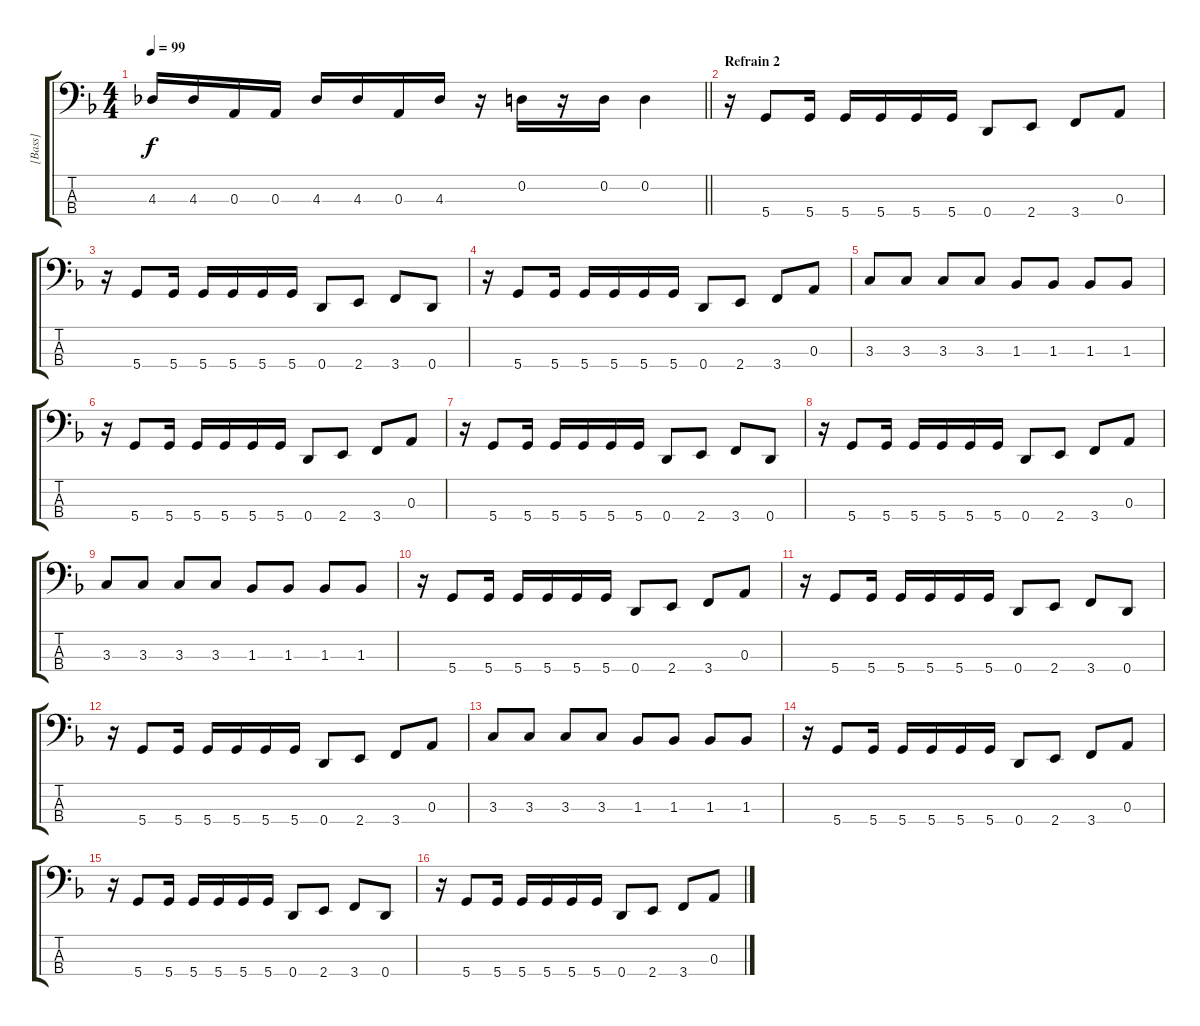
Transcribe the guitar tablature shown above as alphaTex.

\track ("[Bass]" "[Bass]") {instrument electricbassfinger}
\staff {score tabs}
\tuning (G2 D2 A1 D1) {hide}
\ts (4 4)
\tempo 99
\clef f4
\barLineRight lightlight
\ks dminor
4.3.16{dy f} 4.3.16 0.3.16 0.3.16 4.3.16 4.3.16 0.3.16 4.3.16 r.16 0.2.16 r.16 0.2.16 0.2.4 |
\section ("" "Refrain 2")
r.16 5.4.8 5.4.16 5.4.16 5.4.16 5.4.16 5.4.16 0.4.8 2.4.8 3.4.8 0.3.8 |
r.16 5.4.8 5.4.16 5.4.16 5.4.16 5.4.16 5.4.16 0.4.8 2.4.8 3.4.8 0.4.8 |
r.16 5.4.8 5.4.16 5.4.16 5.4.16 5.4.16 5.4.16 0.4.8 2.4.8 3.4.8 0.3.8 |
3.3.8 3.3.8 3.3.8 3.3.8 1.3.8 1.3.8 1.3.8 1.3.8 |
r.16 5.4.8 5.4.16 5.4.16 5.4.16 5.4.16 5.4.16 0.4.8 2.4.8 3.4.8 0.3.8 |
r.16 5.4.8 5.4.16 5.4.16 5.4.16 5.4.16 5.4.16 0.4.8 2.4.8 3.4.8 0.4.8 |
r.16 5.4.8 5.4.16 5.4.16 5.4.16 5.4.16 5.4.16 0.4.8 2.4.8 3.4.8 0.3.8 |
3.3.8 3.3.8 3.3.8 3.3.8 1.3.8 1.3.8 1.3.8 1.3.8 |
r.16 5.4.8 5.4.16 5.4.16 5.4.16 5.4.16 5.4.16 0.4.8 2.4.8 3.4.8 0.3.8 |
r.16 5.4.8 5.4.16 5.4.16 5.4.16 5.4.16 5.4.16 0.4.8 2.4.8 3.4.8 0.4.8 |
r.16 5.4.8 5.4.16 5.4.16 5.4.16 5.4.16 5.4.16 0.4.8 2.4.8 3.4.8 0.3.8 |
3.3.8 3.3.8 3.3.8 3.3.8 1.3.8 1.3.8 1.3.8 1.3.8 |
r.16 5.4.8 5.4.16 5.4.16 5.4.16 5.4.16 5.4.16 0.4.8 2.4.8 3.4.8 0.3.8 |
r.16 5.4.8 5.4.16 5.4.16 5.4.16 5.4.16 5.4.16 0.4.8 2.4.8 3.4.8 0.4.8 |
r.16 5.4.8 5.4.16 5.4.16 5.4.16 5.4.16 5.4.16 0.4.8 2.4.8 3.4.8 0.3.8
